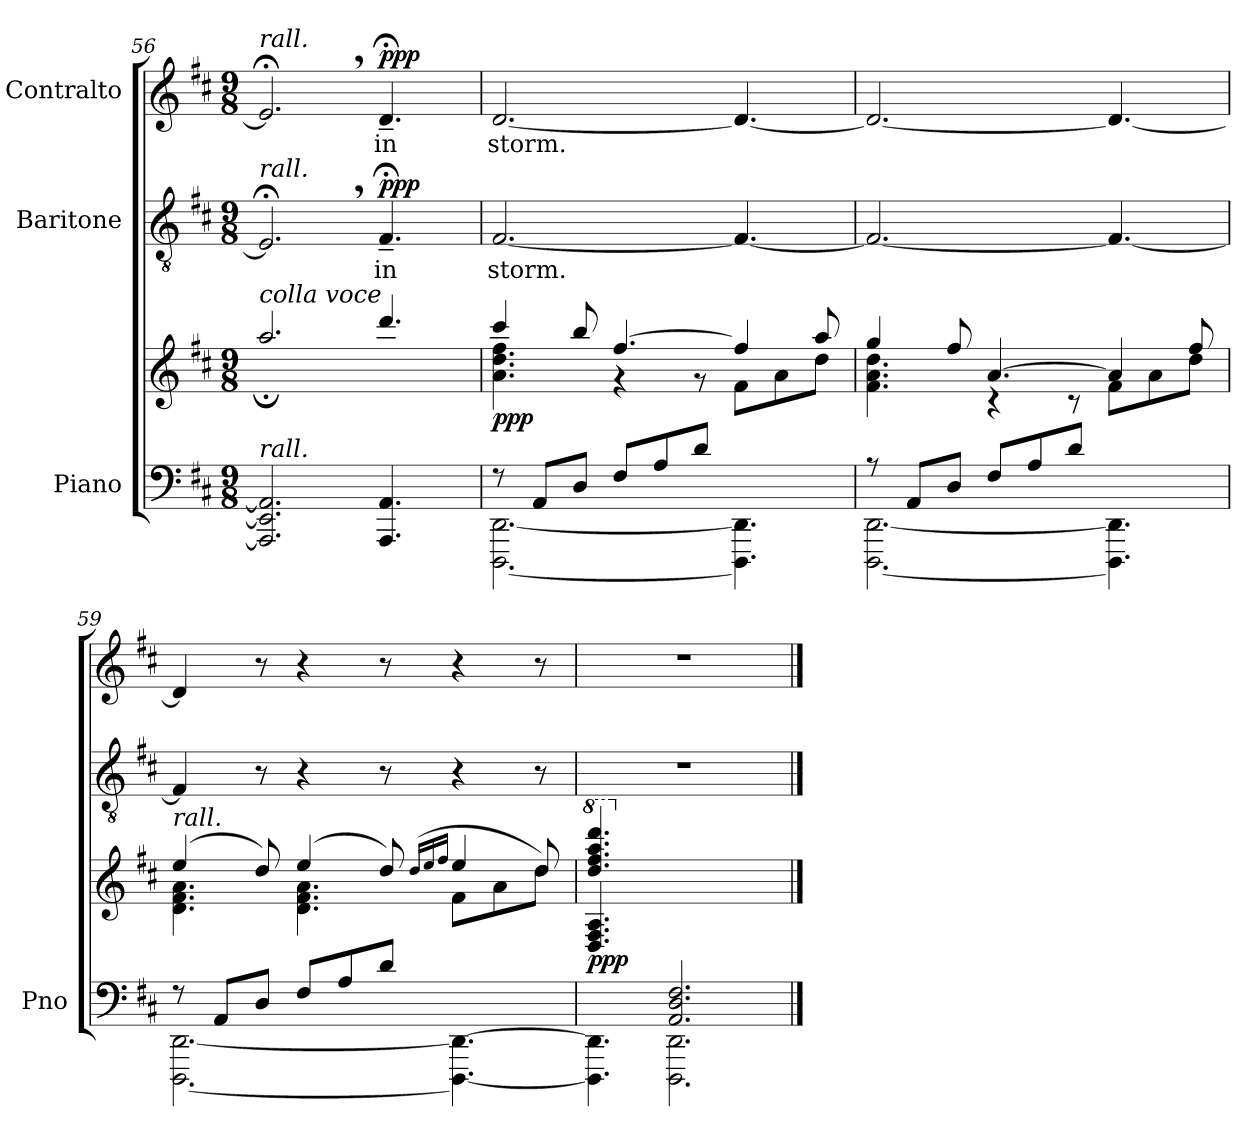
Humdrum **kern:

**kern	**kern	**dynam	**kern	**text	**dynam	**kern	**text	**dynam
*part3	*part3	*part3	*part2	*part2	*part2	*part1	*part1	*part1
*staff4	*staff3	*staff3/4	*staff2	*staff2	*staff2	*staff1	*staff1	*staff1
*I"Piano	*	*	*I"Baritone	*	*	*I"Contralto	*	*
*I'Pno	*	*	*	*	*	*	*	*
*clefF4	*clefG2	*	*clefGv2	*	*	*clefG2	*	*
*k[f#c#]	*k[f#c#]	*	*k[f#c#]	*	*	*k[f#c#]	*	*
*M9/8	*M9/8	*	*M9/8	*	*	*M9/8	*	*
=56	=56	=56	=56	=56	=56	=56	=56	=56
*	*^	*	*	*	*	*	*	*
!	!	!	!	!	!	!	!LO:TX:i:t=rall.	!	!
!	!	!	!	!LO:TX:i:t=rall.	!	!	!	!	!
!	!LO:TX:i:t=colla voce	!	!	!	!	!	!	!	!
!LO:TX:i:t=rall.	!	!	!	!	!	!	!	!	!
2.AAA/] 2.EE/] 2.AA/]	1ryy	2.aa;</	.	2.E;<,/]	.	.	2.e;<,/]	.	.
!	!	!	!	!	!	!LO:DY:a	!	!	!LO:DY:a
4.AAA/ 4.AA/	.	4.ddd/	.	4.F#;<~>/	in	ppp	4.d;<~>/	in	ppp
.	8r;<yy	.	.	.	.	.	.	.	.
=57	=57	=57	=57	=57	=57	=57	=57	=57	=57
*^	*	*^	*	*	*	*	*	*	*
!	!	!	!	!	!LO:DY:b	!	!	!	!	!	!
8r	[2.DDD\ [2.DD\	4ccc#/	4.a\ 4.dd\ 4.ff#\	2.ryy	ppp	[2.F#/	storm.	.	[2.d/	storm.	.
8AA/L	.	.	.	.	.	.	.	.	.	.	.
8D/J	.	8bb/	.	.	.	.	.	.	.	.	.
8F#/L	.	[4.ff#/	4r	.	.	.	.	.	.	.	.
8A/	.	.	.	.	.	.	.	.	.	.	.
8d/J	.	.	8r	.	.	.	.	.	.	.	.
4.ryy	4.DDD\] 4.DD\]	4ff#/]	4.ryy	8f#\L	.	4.F#/_	.	.	4.d/_	.	.
.	.	.	.	8a\	.	.	.	.	.	.	.
.	.	8aa/	.	8dd\J	.	.	.	.	.	.	.
=58	=58	=58	=58	=58	=58	=58	=58	=58	=58	=58	=58
8r	[2.DDD\ [2.DD\	4gg/	4.f#\ 4.a\ 4.dd\	2.ryy	.	2.F#/_	.	.	2.d/_	.	.
8AA/L	.	.	.	.	.	.	.	.	.	.	.
8D/J	.	8ff#/	.	.	.	.	.	.	.	.	.
8F#/L	.	[4.a/	4r	.	.	.	.	.	.	.	.
8A/	.	.	.	.	.	.	.	.	.	.	.
8d/J	.	.	8r	.	.	.	.	.	.	.	.
4.ryy	4.DDD\] 4.DD\]	4a/]	4.ryy	8f#\L	.	4.F#/_	.	.	4.d/_	.	.
.	.	.	.	8a\	.	.	.	.	.	.	.
.	.	8ff#/	.	8dd\J	.	.	.	.	.	.	.
=59	=59	=59	=59	=59	=59	=59	=59	=59	=59	=59	=59
!	!	!LO:TX:i:t=rall.	!	!	!	!	!	!	!	!	!
8r	[2.DDD\ [2.DD\	(4ee/	4.d\ 4.f#\ 4.a\	2.ryy	.	4F#/]	.	.	4d/]	.	.
8AA/L	.	.	.	.	.	.	.	.	.	.	.
8D/J	.	8dd/)	.	.	.	8r	.	.	8r	.	.
8F#/L	.	(4ee/	4.d\ 4.f#\ 4.a\	.	.	4r	.	.	4r	.	.
8A/	.	.	.	.	.	.	.	.	.	.	.
8d/J	.	8dd/)	.	.	.	8r	.	.	8r	.	.
.	.	(>16qdd/LL	.	.	.	.	.	.	.	.	.
.	.	16qee/	.	.	.	.	.	.	.	.	.
.	.	16qff#/JJ	.	.	.	.	.	.	.	.	.
4.ryy	4.DDD\_ 4.DD\_	4ee/	4.ryy	8f#\L	.	4r	.	.	4r	.	.
.	.	.	.	8a\	.	.	.	.	.	.	.
.	.	8dd/)	.	8dd\J	.	8r	.	.	8r	.	.
*	*	*v	*v	*v	*	*	*	*	*	*	*
=60	=60	=60	=60	=60	=60	=60	=60	=60	=60
*	*^	*	*	*	*	*	*	*	*
*	*	*	*8va	*	*	*	*	*	*	*
*	*	*	*^	*	*	*	*	*	*	*
*	*	*	*	*^	*	*	*	*	*	*	*
!	!	!	!	!	!	!LO:DY:b	!	!	!	!	!	!
*	*	*	*	*v	*v	*	*	*	*	*	*	*
4.ryy	4.ryy	4.DDD\] 4.DD\]	4.ddd/ 4.fff#/ 4.aaa/ 4.dddd/	4.d/ 4.f#/ 4.a/	ppp	8%9r	.	.	8%9r	.	.
*	*	*	*X8va	*	*	*	*	*	*	*	*
2.AA/ 2.D/ 2.F#/	2.DDD\ 2.DD\	2.ryy	2.ryy	2.ryy	.	.	.	.	.	.	.
*v	*v	*v	*	*	*	*	*	*	*	*	*
*	*v	*v	*	*	*	*	*	*	*
==	==	==	==	==	==	==	==	==
*-	*-	*-	*-	*-	*-	*-	*-	*-
